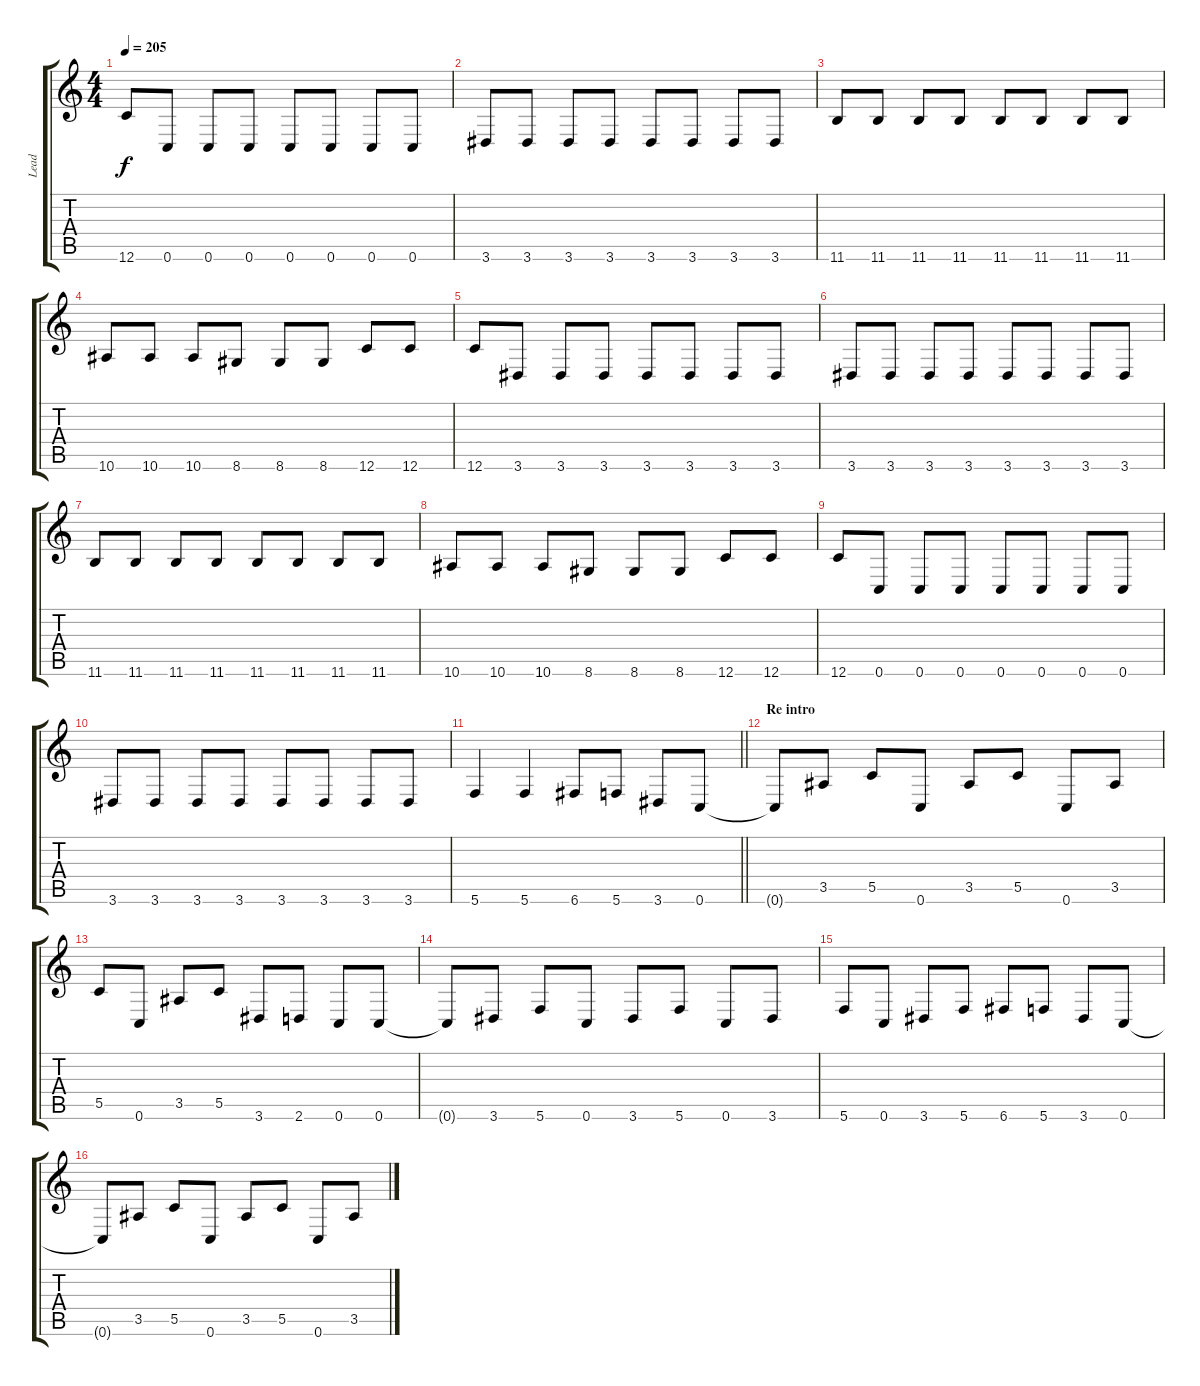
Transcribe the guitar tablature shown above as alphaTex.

\track ("Lead" "Lead") {instrument distortionguitar}
\staff {score tabs}
\tuning (D4 A3 F3 C3 G2 C2) {hide}
\ts (4 4)
\tempo 205
\clef g2
\ks c
12.6.8{dy f} 0.6.8 0.6.8 0.6.8 0.6.8 0.6.8 0.6.8 0.6.8 |
3.6.8 3.6.8 3.6.8 3.6.8 3.6.8 3.6.8 3.6.8 3.6.8 |
11.6.8 11.6.8 11.6.8 11.6.8 11.6.8 11.6.8 11.6.8 11.6.8 |
10.6.8 10.6.8 10.6.8 8.6.8 8.6.8 8.6.8 12.6.8 12.6.8 |
12.6.8 3.6.8 3.6.8 3.6.8 3.6.8 3.6.8 3.6.8 3.6.8 |
3.6.8 3.6.8 3.6.8 3.6.8 3.6.8 3.6.8 3.6.8 3.6.8 |
11.6.8 11.6.8 11.6.8 11.6.8 11.6.8 11.6.8 11.6.8 11.6.8 |
10.6.8 10.6.8 10.6.8 8.6.8 8.6.8 8.6.8 12.6.8 12.6.8 |
12.6.8 0.6.8 0.6.8 0.6.8 0.6.8 0.6.8 0.6.8 0.6.8 |
3.6.8 3.6.8 3.6.8 3.6.8 3.6.8 3.6.8 3.6.8 3.6.8 |
\barLineRight lightlight
5.6.4 5.6.4 6.6.8 5.6.8 3.6.8 0.6.8 |
\section ("" "Re intro")
0.6{t}.8 3.5.8 5.5.8 0.6.8 3.5.8 5.5.8 0.6.8 3.5.8 |
5.5.8 0.6.8 3.5.8 5.5.8 3.6.8 2.6.8 0.6.8 0.6.8 |
0.6{t}.8 3.6.8 5.6.8 0.6.8 3.6.8 5.6.8 0.6.8 3.6.8 |
5.6.8 0.6.8 3.6.8 5.6.8 6.6.8 5.6.8 3.6.8 0.6.8 |
0.6{t}.8 3.5.8 5.5.8 0.6.8 3.5.8 5.5.8 0.6.8 3.5.8
